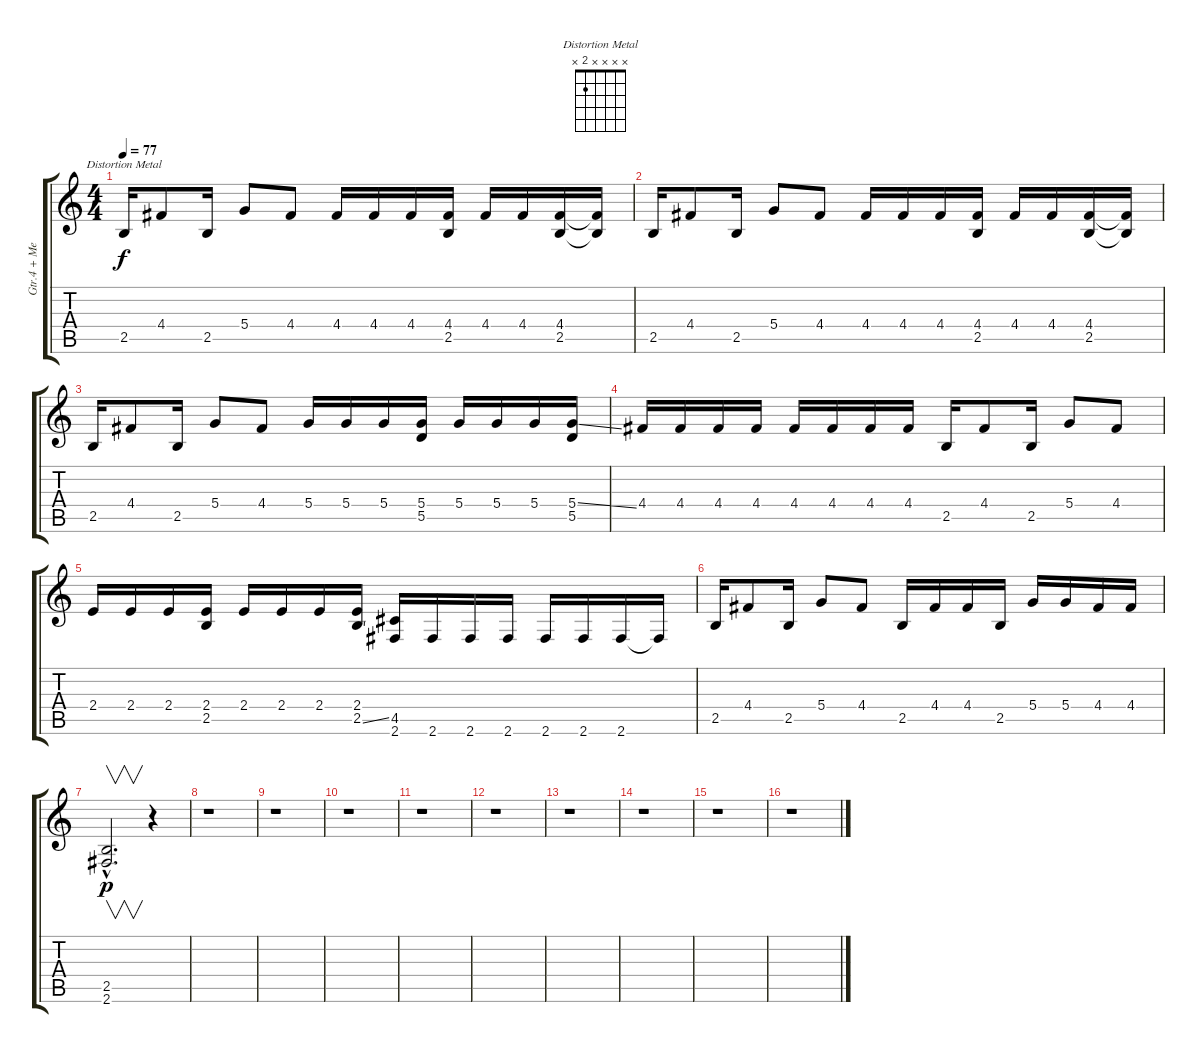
\track ("Gtr.4 + Metal Distortion" "Gtr.4 + Me") {instrument overdrivenguitar}
\staff {score tabs}
\tuning (E4 B3 G3 D3 A2 E2) {hide}
\chord ("Distortion Metal" x x x x 2 x)
\ts (4 4)
\tempo 77
\clef g2
\ks c
2.5.16{ch "Distortion Metal" dy f} 4.4.8 2.5.16 5.4.8 4.4.8 4.4.16 4.4.16 4.4.16 (4.4 2.5).16 4.4.16 4.4.16 (4.4 2.5).16 (4.4{t} 2.5{t}).16 |
2.5.16 4.4.8 2.5.16 5.4.8 4.4.8 4.4.16 4.4.16 4.4.16 (4.4 2.5).16 4.4.16 4.4.16 (4.4 2.5).16 (4.4{t} 2.5{t}).16 |
2.5.16 4.4.8 2.5.16 5.4.8 4.4.8 5.4.16 5.4.16 5.4.16 (5.4 5.5).16 5.4.16 5.4.16 5.4.16 (5.4{ss} 5.5).16 |
4.4.16 4.4.16 4.4.16 4.4.16 4.4.16 4.4.16 4.4.16 4.4.16 2.5.16 4.4.8 2.5.16 5.4.8 4.4.8 |
2.4.16 2.4.16 2.4.16 (2.4 2.5).16 2.4.16 2.4.16 2.4.16 (2.4 2.5{ss}).16 (4.5 2.6).16 2.6.16 2.6.16 2.6.16 2.6.16 2.6.16 2.6.16 2.6{t}.16 |
2.5.16 4.4.8 2.5.16 5.4.8 4.4.8 2.5.16 4.4.16 4.4.16 2.5.16 5.4.16 5.4.16 4.4.16 4.4.16 |
(2.5{hac} 2.6{hac}).2{v d dy p} r.4 |
r.1 |
r.1 |
r.1 |
r.1 |
r.1 |
r.1 |
r.1 |
r.1 |
r.1
